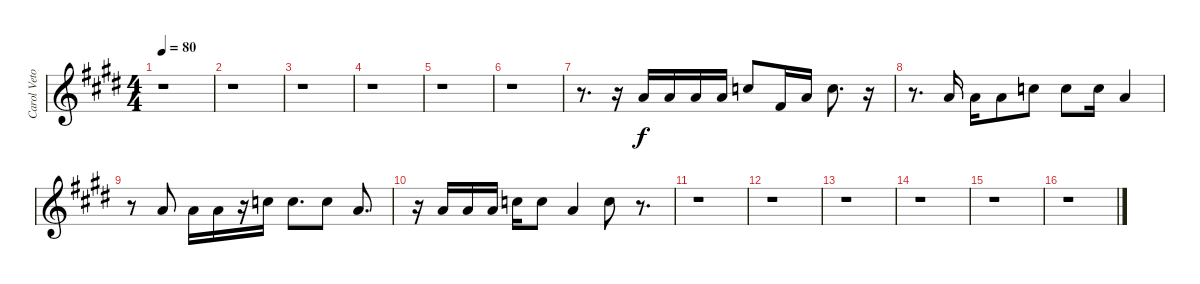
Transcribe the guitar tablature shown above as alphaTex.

\track ("Carol Veto Vocals" "Carol Veto") {instrument lead6voice}
\staff {score}
\tuning (E4 B3 G3 D3 A2 E2) {hide}
\ts (4 4)
\tempo 80
\clef g2
\ks e
r.1{dy f} |
r.1 |
r.1 |
r.1 |
r.1 |
r.1 |
r.8{d} r.16 10.2.16 10.2.16 10.2.16 10.2.16 8.1.8 7.2.16 10.2.16 8.1.8{d} r.16 |
r.8{d} 10.2.16 10.2.16 10.2.8 8.1.8 8.1.8 8.1.16 10.2.4 |
r.8 10.2.8 10.2.16 10.2.16 r.16 8.1.16 8.1.8{d} 8.1.8 10.2.8{d} |
r.16 10.2.16 10.2.16 10.2.16 8.1.16 8.1.8 10.2.4 8.1.8 r.8{d} |
r.1 |
r.1 |
r.1 |
r.1 |
r.1 |
r.1
